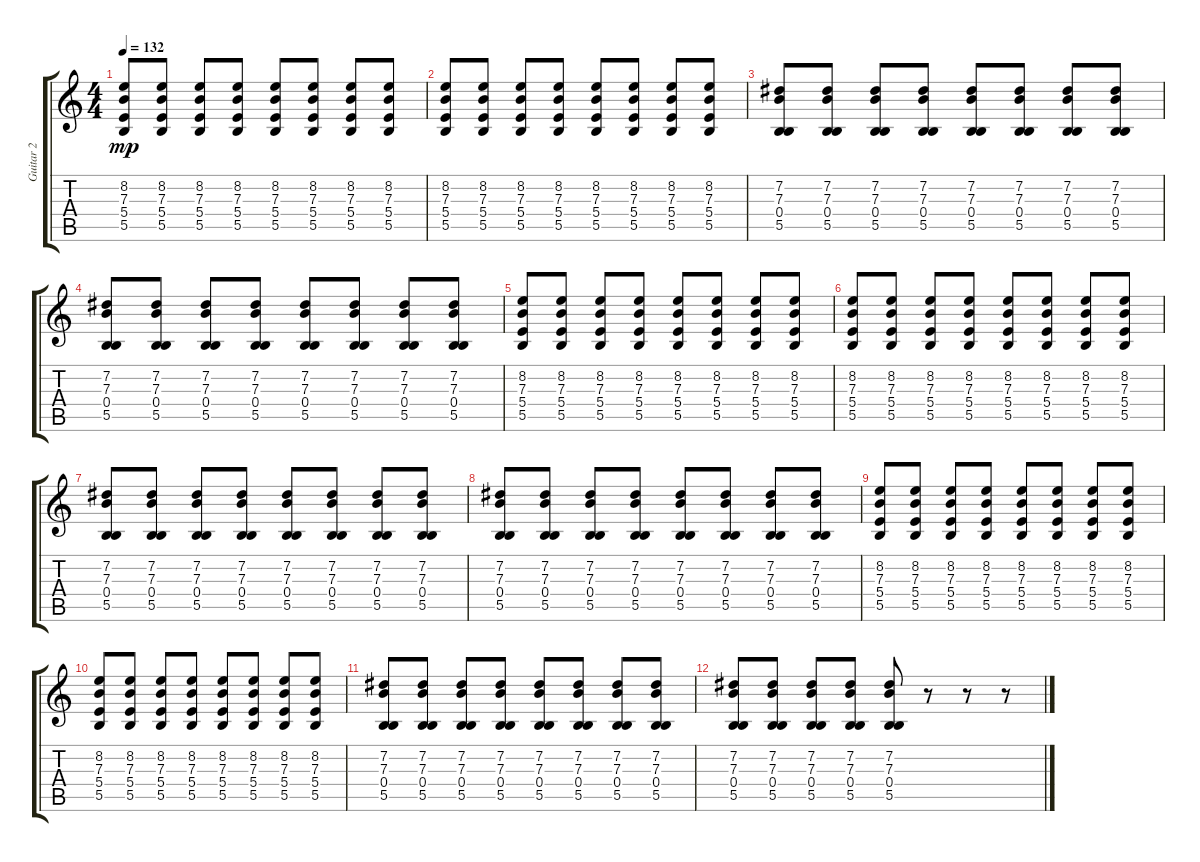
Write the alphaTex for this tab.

\track ("Guitar 2" "Guitar 2") {instrument electricguitarjazz}
\staff {score tabs}
\tuning (Db4 Ab3 E3 B2 Gb2 Db2) {hide}
\ts (4 4)
\tempo 132
\clef g2
\ks c
(8.2 7.3 5.4 5.5).8{dy mp} (8.2 7.3 5.4 5.5).8 (8.2 7.3 5.4 5.5).8 (8.2 7.3 5.4 5.5).8 (8.2 7.3 5.4 5.5).8 (8.2 7.3 5.4 5.5).8 (8.2 7.3 5.4 5.5).8 (8.2 7.3 5.4 5.5).8 |
(8.2 7.3 5.4 5.5).8 (8.2 7.3 5.4 5.5).8 (8.2 7.3 5.4 5.5).8 (8.2 7.3 5.4 5.5).8 (8.2 7.3 5.4 5.5).8 (8.2 7.3 5.4 5.5).8 (8.2 7.3 5.4 5.5).8 (8.2 7.3 5.4 5.5).8 |
(7.2 7.3 0.4 5.5).8 (7.2 7.3 0.4 5.5).8 (7.2 7.3 0.4 5.5).8 (7.2 7.3 0.4 5.5).8 (7.2 7.3 0.4 5.5).8 (7.2 7.3 0.4 5.5).8 (7.2 7.3 0.4 5.5).8 (7.2 7.3 0.4 5.5).8 |
(7.2 7.3 0.4 5.5).8 (7.2 7.3 0.4 5.5).8 (7.2 7.3 0.4 5.5).8 (7.2 7.3 0.4 5.5).8 (7.2 7.3 0.4 5.5).8 (7.2 7.3 0.4 5.5).8 (7.2 7.3 0.4 5.5).8 (7.2 7.3 0.4 5.5).8 |
(8.2 7.3 5.4 5.5).8 (8.2 7.3 5.4 5.5).8 (8.2 7.3 5.4 5.5).8 (8.2 7.3 5.4 5.5).8 (8.2 7.3 5.4 5.5).8 (8.2 7.3 5.4 5.5).8 (8.2 7.3 5.4 5.5).8 (8.2 7.3 5.4 5.5).8 |
(8.2 7.3 5.4 5.5).8 (8.2 7.3 5.4 5.5).8 (8.2 7.3 5.4 5.5).8 (8.2 7.3 5.4 5.5).8 (8.2 7.3 5.4 5.5).8 (8.2 7.3 5.4 5.5).8 (8.2 7.3 5.4 5.5).8 (8.2 7.3 5.4 5.5).8 |
(7.2 7.3 0.4 5.5).8 (7.2 7.3 0.4 5.5).8 (7.2 7.3 0.4 5.5).8 (7.2 7.3 0.4 5.5).8 (7.2 7.3 0.4 5.5).8 (7.2 7.3 0.4 5.5).8 (7.2 7.3 0.4 5.5).8 (7.2 7.3 0.4 5.5).8 |
(7.2 7.3 0.4 5.5).8 (7.2 7.3 0.4 5.5).8 (7.2 7.3 0.4 5.5).8 (7.2 7.3 0.4 5.5).8 (7.2 7.3 0.4 5.5).8 (7.2 7.3 0.4 5.5).8 (7.2 7.3 0.4 5.5).8 (7.2 7.3 0.4 5.5).8 |
(8.2 7.3 5.4 5.5).8 (8.2 7.3 5.4 5.5).8 (8.2 7.3 5.4 5.5).8 (8.2 7.3 5.4 5.5).8 (8.2 7.3 5.4 5.5).8 (8.2 7.3 5.4 5.5).8 (8.2 7.3 5.4 5.5).8 (8.2 7.3 5.4 5.5).8 |
(8.2 7.3 5.4 5.5).8 (8.2 7.3 5.4 5.5).8 (8.2 7.3 5.4 5.5).8 (8.2 7.3 5.4 5.5).8 (8.2 7.3 5.4 5.5).8 (8.2 7.3 5.4 5.5).8 (8.2 7.3 5.4 5.5).8 (8.2 7.3 5.4 5.5).8 |
(7.2 7.3 0.4 5.5).8 (7.2 7.3 0.4 5.5).8 (7.2 7.3 0.4 5.5).8 (7.2 7.3 0.4 5.5).8 (7.2 7.3 0.4 5.5).8 (7.2 7.3 0.4 5.5).8 (7.2 7.3 0.4 5.5).8 (7.2 7.3 0.4 5.5).8 |
(7.2 7.3 0.4 5.5).8 (7.2 7.3 0.4 5.5).8 (7.2 7.3 0.4 5.5).8 (7.2 7.3 0.4 5.5).8 (7.2 7.3 0.4 5.5).8 r.8 r.8 r.8
